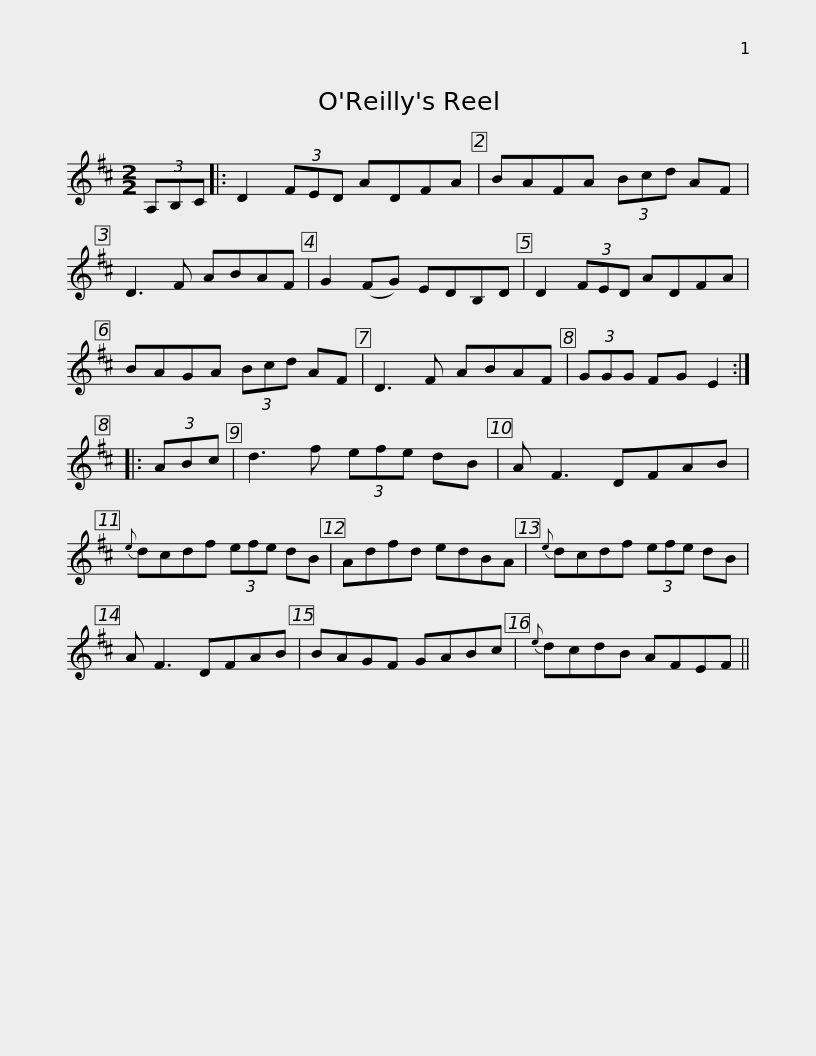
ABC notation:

X:1
L:1/8
M:2/2
I:linebreak $
K:D
V:1 treble
V:1
 (3A,B,C |: D2 (3FED ADFA | BAFA (3Bcd AF | D3 F ABAF | G2 (FG) EDB,D | %5
 D2 (3FED ADFA |$ BAGA (3Bcd AF | D3 F ABAF | (3GGG FG E2 :: (3ABc | %10
 d3 f (3efe dB | A F3 DFAB |${e} dcdf (3efe dB | Adfd edBA |{e} dcdf (3efe dB | %15
 A F3 DFAB | BAGF GABc |${e} dcdB AFEF || %18
